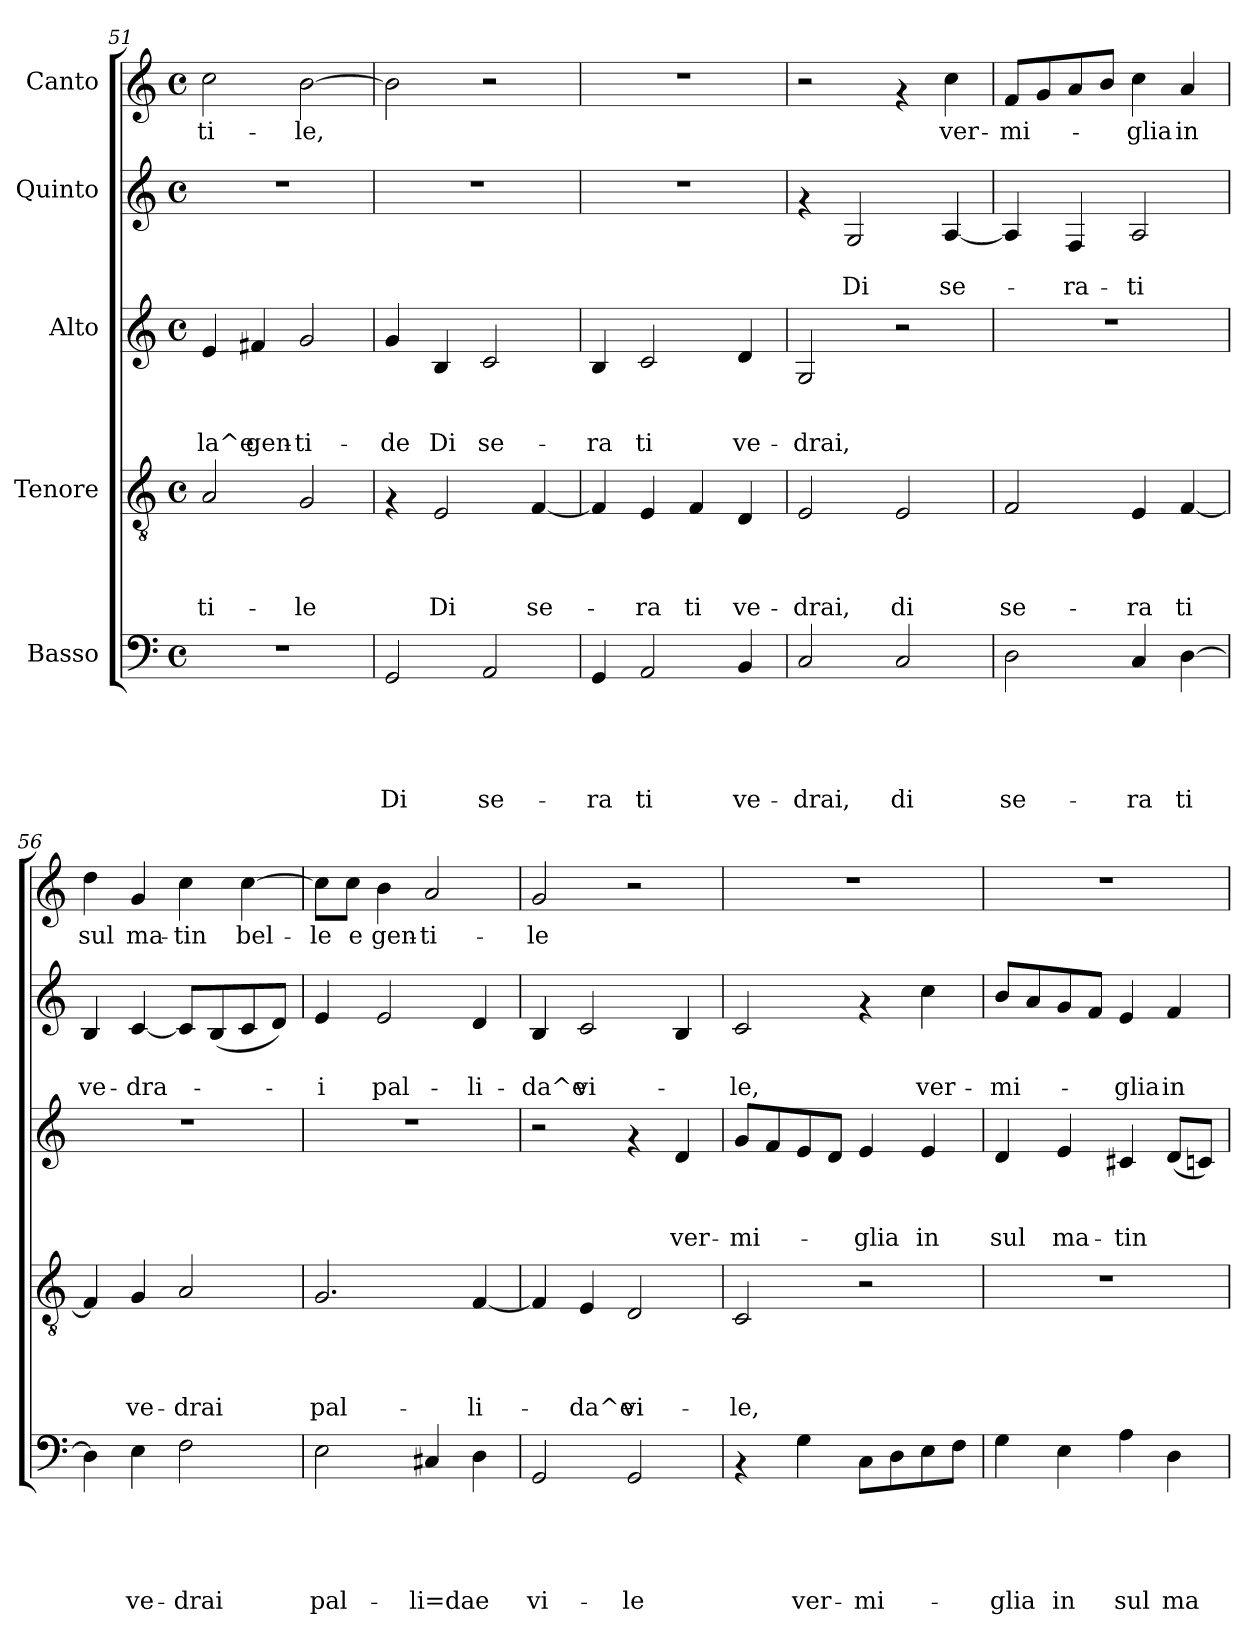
**kern	**text	**text	**text	**text	**text	**kern	**text	**text	**text	**text	**kern	**text	**text	**text	**kern	**text	**text	**kern	**text
*part5	*part5	*part5	*part5	*part5	*part5	*part4	*part4	*part4	*part4	*part4	*part3	*part3	*part3	*part3	*part2	*part2	*part2	*part1	*part1
*staff5	*staff5	*staff5	*staff5	*staff5	*staff5	*staff4	*staff4	*staff4	*staff4	*staff4	*staff3	*staff3	*staff3	*staff3	*staff2	*staff2	*staff2	*staff1	*staff1
*I"Basso	*	*	*	*	*	*I"Tenore	*	*	*	*	*I"Alto	*	*	*	*I"Quinto	*	*	*I"Canto	*
!!LO:PB:g=z
*clefF4	*	*	*	*	*	*clefGv2	*	*	*	*	*clefG2	*	*	*	*clefG2	*	*	*clefG2	*
*k[]	*	*	*	*	*	*k[]	*	*	*	*	*k[]	*	*	*	*k[]	*	*	*k[]	*
*C:	*	*	*	*	*	*C:	*	*	*	*	*C:	*	*	*	*C:	*	*	*C:	*
*M4/4	*	*	*	*	*	*M4/4	*	*	*	*	*M4/4	*	*	*	*M4/4	*	*	*M4/4	*
*met(c)	*	*	*	*	*	*met(c)	*	*	*	*	*met(c)	*	*	*	*met(c)	*	*	*met(c)	*
=51	=51	=51	=51	=51	=51	=51	=51	=51	=51	=51	=51	=51	=51	=51	=51	=51	=51	=51	=51
!	!	!	!	!	!	!	!	!	!	!LO:LY:b	!	!	!	!LO:LY:b	!	!	!	!	!LO:LY:b
1r	.	.	.	.	.	2A/	.	.	.	-ti-	4e/	.	.	-la^e	1r	.	.	2cc\	-ti-
!	!	!	!	!	!	!	!	!	!	!	!	!	!	!LO:LY:b	!	!	!	!	!
.	.	.	.	.	.	.	.	.	.	.	4f#X/	.	.	gen-	.	.	.	.	.
!	!	!	!	!	!	!	!	!	!	!LO:LY:b	!	!	!	!LO:LY:b	!	!	!	!	!LO:LY:b
.	.	.	.	.	.	2G/	.	.	.	-le	2g/	.	.	-ti-	.	.	.	[>2b\	-le,
=52	=52	=52	=52	=52	=52	=52	=52	=52	=52	=52	=52	=52	=52	=52	=52	=52	=52	=52	=52
!	!	!	!	!	!LO:LY:b	!	!	!	!	!	!	!	!	!LO:LY:b	!	!	!	!	!
2GG/	.	.	.	.	Di	4rF	.	.	.	.	4g/	.	.	-de	1r	.	.	2b\]	.
!	!	!	!	!	!	!	!	!	!	!LO:LY:b	!	!	!	!LO:LY:b	!	!	!	!	!
.	.	.	.	.	.	2E/	.	.	.	Di	4B/	.	.	Di	.	.	.	.	.
!	!	!	!	!	!LO:LY:b	!	!	!	!	!	!	!	!	!LO:LY:b	!	!	!	!	!
2AA/	.	.	.	.	se-	.	.	.	.	.	2c/	.	.	se-	.	.	.	2r	.
!	!	!	!	!	!	!	!	!	!	!LO:LY:b	!	!	!	!	!	!	!	!	!
.	.	.	.	.	.	[<4F/	.	.	.	se-	.	.	.	.	.	.	.	.	.
=53	=53	=53	=53	=53	=53	=53	=53	=53	=53	=53	=53	=53	=53	=53	=53	=53	=53	=53	=53
!	!	!	!	!	!LO:LY:b	!	!	!	!	!	!	!	!	!LO:LY:b	!	!	!	!	!
4GG/	.	.	.	.	-ra	4F/]	.	.	.	.	4B/	.	.	-ra	1r	.	.	1r	.
!	!	!	!	!	!LO:LY:b	!	!	!	!	!LO:LY:b	!	!	!	!LO:LY:b	!	!	!	!	!
2AA/	.	.	.	.	ti	4E/	.	.	.	-ra	2c/	.	.	ti	.	.	.	.	.
!	!	!	!	!	!	!	!	!	!	!LO:LY:b	!	!	!	!	!	!	!	!	!
.	.	.	.	.	.	4F/	.	.	.	ti	.	.	.	.	.	.	.	.	.
!	!	!	!	!	!LO:LY:b	!	!	!	!	!LO:LY:b	!	!	!	!LO:LY:b	!	!	!	!	!
4BB/	.	.	.	.	ve-	4D/	.	.	.	ve-	4d/	.	.	ve-	.	.	.	.	.
=54	=54	=54	=54	=54	=54	=54	=54	=54	=54	=54	=54	=54	=54	=54	=54	=54	=54	=54	=54
!	!	!	!	!	!LO:LY:b	!	!	!	!	!LO:LY:b	!	!	!	!LO:LY:b	!	!	!	!	!
2C/	.	.	.	.	-drai,	2E/	.	.	.	-drai,	2G/	.	.	-drai,	4rf	.	.	2r	.
!	!	!	!	!	!	!	!	!	!	!	!	!	!	!	!	!	!LO:LY:b	!	!
.	.	.	.	.	.	.	.	.	.	.	.	.	.	.	2G/	.	Di	.	.
!	!	!	!	!	!LO:LY:b	!	!	!	!	!LO:LY:b	!	!	!	!	!	!	!	!	!
2C/	.	.	.	.	di	2E/	.	.	.	di	2r	.	.	.	.	.	.	4rf	.
!	!	!	!	!	!	!	!	!	!	!	!	!	!	!	!	!	!LO:LY:b	!	!LO:LY:b
.	.	.	.	.	.	.	.	.	.	.	.	.	.	.	[<4A/	.	se-	4cc\	ver-
=55	=55	=55	=55	=55	=55	=55	=55	=55	=55	=55	=55	=55	=55	=55	=55	=55	=55	=55	=55
!	!	!	!	!	!LO:LY:b	!	!	!	!	!LO:LY:b	!	!	!	!	!	!	!	!	!LO:LY:b
2D\	.	.	.	.	se-	2F/	.	.	.	se-	1r	.	.	.	4A/]	.	.	8f/L	-mi-
.	.	.	.	.	.	.	.	.	.	.	.	.	.	.	.	.	.	8g/	.
!	!	!	!	!	!	!	!	!	!	!	!	!	!	!	!	!	!LO:LY:b	!	!
.	.	.	.	.	.	.	.	.	.	.	.	.	.	.	4F/	.	-ra-	8a/	.
.	.	.	.	.	.	.	.	.	.	.	.	.	.	.	.	.	.	8b/J	.
!	!	!	!	!	!LO:LY:b	!	!	!	!	!LO:LY:b	!	!	!	!	!	!	!LO:LY:b	!	!LO:LY:b
4C/	.	.	.	.	-ra	4E/	.	.	.	-ra	.	.	.	.	2A/	.	-ti	4cc\	-glia
!	!	!	!	!	!LO:LY:b	!	!	!	!	!LO:LY:b	!	!	!	!	!	!	!	!	!LO:LY:b
[>4D\	.	.	.	.	ti	[<4F/	.	.	.	ti	.	.	.	.	.	.	.	4a/	in
=56	=56	=56	=56	=56	=56	=56	=56	=56	=56	=56	=56	=56	=56	=56	=56	=56	=56	=56	=56
!	!	!	!	!	!	!	!	!	!	!	!	!	!	!	!	!	!LO:LY:b	!	!LO:LY:b
4D\]	.	.	.	.	.	4F/]	.	.	.	.	1r	.	.	.	4B/	.	ve-	4dd\	sul
!	!	!	!	!	!LO:LY:b	!	!	!	!	!LO:LY:b	!	!	!	!	!	!	!LO:LY:b	!	!LO:LY:b
4E\	.	.	.	.	ve-	4G/	.	.	.	ve-	.	.	.	.	[<4c/	.	-dra-	4g/	ma-
!	!	!	!	!	!LO:LY:b	!	!	!	!	!LO:LY:b	!	!	!	!	!	!	!	!	!LO:LY:b
2F\	.	.	.	.	-drai	2A/	.	.	.	-drai	.	.	.	.	8c/L]	.	.	4cc\	-tin
.	.	.	.	.	.	.	.	.	.	.	.	.	.	.	(>8B/	.	.	.	.
!	!	!	!	!	!	!	!	!	!	!	!	!	!	!	!	!	!	!	!LO:LY:b
.	.	.	.	.	.	.	.	.	.	.	.	.	.	.	8c/	.	.	[<4cc\	bel-
.	.	.	.	.	.	.	.	.	.	.	.	.	.	.	8d/J)	.	.	.	.
!!LO:LB:g=z
=57	=57	=57	=57	=57	=57	=57	=57	=57	=57	=57	=57	=57	=57	=57	=57	=57	=57	=57	=57
!	!	!	!	!	!LO:LY:b	!	!	!	!	!LO:LY:b	!	!	!	!	!	!	!LO:LY:b	!	!LO:LY:b
2E\	.	.	.	.	pal-	2.G/	.	.	.	pal-	1r	.	.	.	4e/	.	-i	8cc\L]	-le
!	!	!	!	!	!	!	!	!	!	!	!	!	!	!	!	!	!	!	!LO:LY:b
.	.	.	.	.	.	.	.	.	.	.	.	.	.	.	.	.	.	8cc\J	e
!	!	!	!	!	!	!	!	!	!	!	!	!	!	!	!	!	!LO:LY:b	!	!LO:LY:b
.	.	.	.	.	.	.	.	.	.	.	.	.	.	.	2e/	.	pal-	4b\	gen-
!	!	!	!	!	!LO:LY:b	!	!	!	!	!	!	!	!	!	!	!	!	!	!LO:LY:b
4C#X/	.	.	.	.	-li=da	.	.	.	.	.	.	.	.	.	.	.	.	2a/	-ti-
!	!	!	!	!	!LO:LY:b	!	!	!	!	!LO:LY:b	!	!	!	!	!	!	!LO:LY:b	!	!
4D\	.	.	.	.	e	[<4F/	.	.	.	-li-	.	.	.	.	4d/	.	-li-	.	.
=58	=58	=58	=58	=58	=58	=58	=58	=58	=58	=58	=58	=58	=58	=58	=58	=58	=58	=58	=58
!	!	!	!	!	!LO:LY:b	!	!	!	!	!	!	!	!	!	!	!	!LO:LY:b	!	!LO:LY:b
2GG/	.	.	.	.	vi-	4F/]	.	.	.	.	2r	.	.	.	4B/	.	-da^e	2g/	-le
!	!	!	!	!	!	!	!	!	!	!LO:LY:b	!	!	!	!	!	!	!LO:LY:b	!	!
.	.	.	.	.	.	4E/	.	.	.	-da^e	.	.	.	.	2c/	.	vi-	.	.
!	!	!	!	!	!LO:LY:b	!	!	!	!	!LO:LY:b	!	!	!	!	!	!	!	!	!
2GG/	.	.	.	.	-le	2D/	.	.	.	vi-	4rf	.	.	.	.	.	.	2r	.
!	!	!	!	!	!	!	!	!	!	!	!	!	!	!LO:LY:b	!	!	!	!	!
.	.	.	.	.	.	.	.	.	.	.	4d/	.	.	ver-	4B/	.	.	.	.
=59	=59	=59	=59	=59	=59	=59	=59	=59	=59	=59	=59	=59	=59	=59	=59	=59	=59	=59	=59
!	!	!	!	!	!	!	!	!	!	!LO:LY:b	!	!	!	!LO:LY:b	!	!	!LO:LY:b	!	!
4rAA	.	.	.	.	.	2C/	.	.	.	-le,	8g/L	.	.	-mi-	2c/	.	-le,	1r	.
.	.	.	.	.	.	.	.	.	.	.	8f/	.	.	.	.	.	.	.	.
!	!	!	!	!	!LO:LY:b	!	!	!	!	!	!	!	!	!	!	!	!	!	!
4G\	.	.	.	.	ver-	.	.	.	.	.	8e/	.	.	.	.	.	.	.	.
.	.	.	.	.	.	.	.	.	.	.	8d/J	.	.	.	.	.	.	.	.
!	!	!	!	!	!LO:LY:b	!	!	!	!	!	!	!	!	!LO:LY:b	!	!	!	!	!
8C\L	.	.	.	.	-mi-	2r	.	.	.	.	4e/	.	.	-glia	4rf	.	.	.	.
8D\	.	.	.	.	.	.	.	.	.	.	.	.	.	.	.	.	.	.	.
!	!	!	!	!	!	!	!	!	!	!	!	!	!	!LO:LY:b	!	!	!LO:LY:b	!	!
8E\	.	.	.	.	.	.	.	.	.	.	4e/	.	.	in	4cc\	.	ver-	.	.
8F\J	.	.	.	.	.	.	.	.	.	.	.	.	.	.	.	.	.	.	.
=60	=60	=60	=60	=60	=60	=60	=60	=60	=60	=60	=60	=60	=60	=60	=60	=60	=60	=60	=60
!	!	!	!	!	!LO:LY:b	!	!	!	!	!	!	!	!	!LO:LY:b	!	!	!LO:LY:b	!	!
4G\	.	.	.	.	-glia	1r	.	.	.	.	4d/	.	.	sul	8b/L	.	-mi-	1r	.
.	.	.	.	.	.	.	.	.	.	.	.	.	.	.	8a/	.	.	.	.
!	!	!	!	!	!LO:LY:b	!	!	!	!	!	!	!	!	!LO:LY:b	!	!	!	!	!
4E\	.	.	.	.	in	.	.	.	.	.	4e/	.	.	ma-	8g/	.	.	.	.
.	.	.	.	.	.	.	.	.	.	.	.	.	.	.	8f/J	.	.	.	.
!	!	!	!	!	!LO:LY:b	!	!	!	!	!	!	!	!	!LO:LY:b	!	!	!LO:LY:b	!	!
4A\	.	.	.	.	sul	.	.	.	.	.	4c#X/	.	.	-tin	4e/	.	-glia	.	.
!	!	!	!	!	!LO:LY:b	!	!	!	!	!	!	!	!	!	!	!	!LO:LY:b	!	!
4D\	.	.	.	.	ma-	.	.	.	.	.	(>8d/L	.	.	.	4f/	.	in	.	.
.	.	.	.	.	.	.	.	.	.	.	8cn/J)	.	.	.	.	.	.	.	.
=	=	=	=	=	=	=	=	=	=	=	=	=	=	=	=	=	=	=	=
*-	*-	*-	*-	*-	*-	*-	*-	*-	*-	*-	*-	*-	*-	*-	*-	*-	*-	*-	*-
